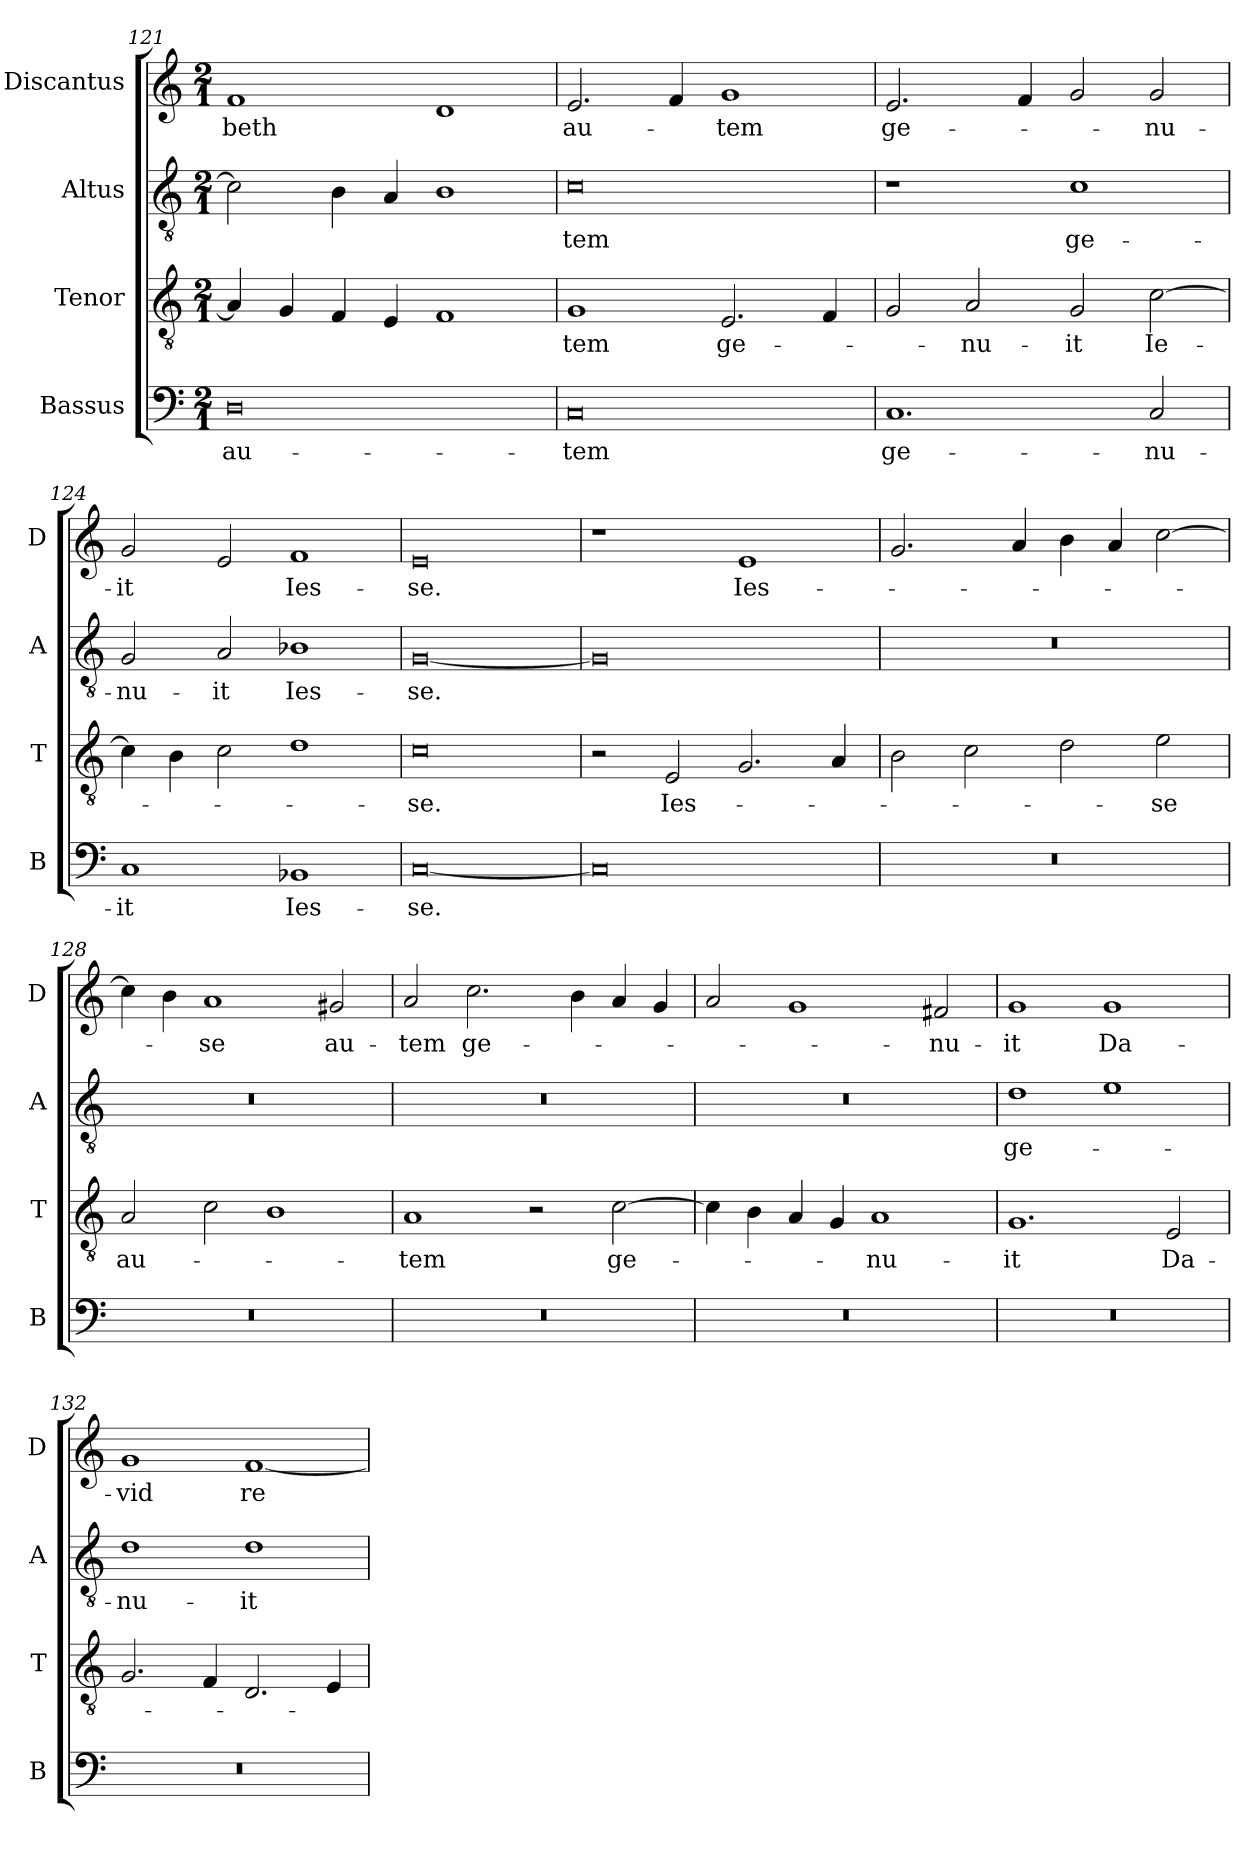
**kern	**text	**kern	**text	**kern	**text	**kern	**text
*part4	*part4	*part3	*part3	*part2	*part2	*part1	*part1
*staff4	*staff4	*staff3	*staff3	*staff2	*staff2	*staff1	*staff1
*I"Bassus	*	*I"Tenor	*	*I"Altus	*	*I"Discantus	*
*I'B	*	*I'T	*	*I'A	*	*I'D	*
*clefF4	*	*clefGv2	*	*clefGv2	*	*clefG2	*
*k[]	*	*k[]	*	*k[]	*	*k[]	*
*M2/1	*	*M2/1	*	*M2/1	*	*M2/1	*
=121	=121	=121	=121	=121	=121	=121	=121
0D	au-	4A/]	.	2c\]	.	1f	-beth
.	.	4G/	.	.	.	.	.
.	.	4F/	.	4B\	.	.	.
.	.	4E/	.	4A/	.	.	.
.	.	1F	.	1B	.	1d	.
=122	=122	=122	=122	=122	=122	=122	=122
0C	-tem	1G	-tem	0c	-tem	2.e/	au-
.	.	.	.	.	.	4f/	.
.	.	2.E/	ge-	.	.	1g	-tem
.	.	4F/	.	.	.	.	.
=123	=123	=123	=123	=123	=123	=123	=123
1.C	ge-	2G/	.	1r	.	2.e/	ge-
.	.	2A/	-nu-	.	.	.	.
.	.	.	.	.	.	4f/	.
.	.	2G/	-it	1c	ge-	2g/	.
2C/	-nu-	[2c\	Ie-	.	.	2g/	-nu-
=124	=124	=124	=124	=124	=124	=124	=124
1C	-it	4c\]	.	2G/	-nu-	2g/	-it
.	.	4B\	.	.	.	.	.
.	.	2c\	.	2A/	-it	2e/	.
1BB-X	Ies-	1d	.	1B-X	Ies-	1f	Ies-
=125	=125	=125	=125	=125	=125	=125	=125
[0C	-se.	0c	-se.	[0G	-se.	0e	-se.
=126	=126	=126	=126	=126	=126	=126	=126
0C]	.	2r	.	0G]	.	1r	.
.	.	2E/	Ies-	.	.	.	.
.	.	2.G/	.	.	.	1e	Ies-
.	.	4A/	.	.	.	.	.
=127	=127	=127	=127	=127	=127	=127	=127
0r	.	2B\	.	0r	.	2.g/	.
.	.	2c\	.	.	.	.	.
.	.	.	.	.	.	4a/	.
.	.	2d\	.	.	.	4b\	.
.	.	.	.	.	.	4a/	.
.	.	2e\	-se	.	.	[2cc\	.
=128	=128	=128	=128	=128	=128	=128	=128
0r	.	2A/	au-	0r	.	4cc\]	.
.	.	.	.	.	.	4b\	.
.	.	2c\	.	.	.	1a	-se
.	.	1B	.	.	.	.	.
.	.	.	.	.	.	2g#X/	au-
=129	=129	=129	=129	=129	=129	=129	=129
0r	.	1A	-tem	0r	.	2a/	-tem
.	.	.	.	.	.	2.cc\	ge-
.	.	2r	.	.	.	.	.
.	.	.	.	.	.	4b\	.
.	.	[2c\	ge-	.	.	4a/	.
.	.	.	.	.	.	4g/	.
=130	=130	=130	=130	=130	=130	=130	=130
0r	.	4c\]	.	0r	.	2a/	.
.	.	4B\	.	.	.	.	.
.	.	4A/	.	.	.	1g	.
.	.	4G/	.	.	.	.	.
.	.	1A	-nu-	.	.	.	.
.	.	.	.	.	.	2f#X/	-nu-
=131	=131	=131	=131	=131	=131	=131	=131
0r	.	1.G	-it	1d	ge-	1g	-it
.	.	.	.	1e	.	1g	Da-
.	.	2E/	Da-	.	.	.	.
=132	=132	=132	=132	=132	=132	=132	=132
0r	.	2.G/	.	1d	-nu-	1g	-vid
.	.	4F/	.	.	.	.	.
.	.	2.D/	.	1d	-it	[1f	re-
.	.	4E/	.	.	.	.	.
=	=	=	=	=	=	=	=
*-	*-	*-	*-	*-	*-	*-	*-
